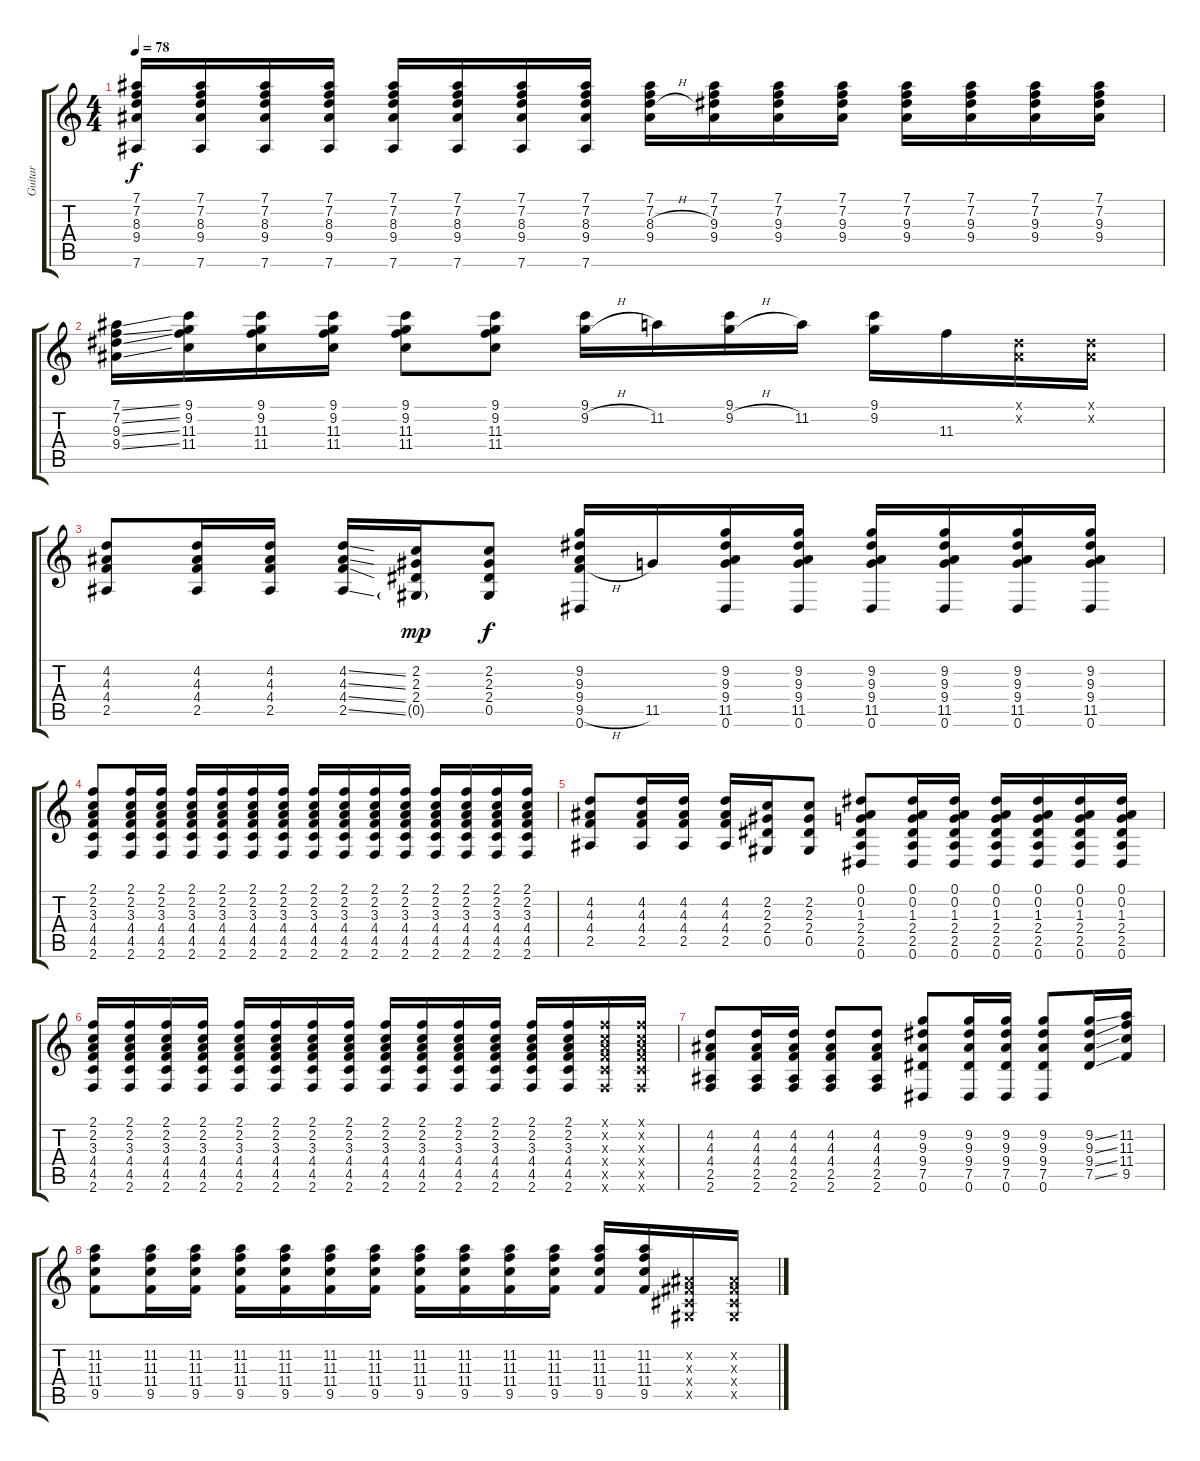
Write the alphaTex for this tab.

\track ("Guitar" "Guitar") {instrument electricguitarjazz}
\staff {score tabs}
\tuning (Eb4 Bb3 Gb3 Db3 Ab2 Eb2) {hide}
\ts (4 4)
\tempo 78
\clef g2
\ks c
(7.1 7.2 8.3 9.4 7.6).16{dy f} (7.1 7.2 8.3 9.4 7.6).16 (7.1 7.2 8.3 9.4 7.6).16 (7.1 7.2 8.3 9.4 7.6).16 (7.1 7.2 8.3 9.4 7.6).16 (7.1 7.2 8.3 9.4 7.6).16 (7.1 7.2 8.3 9.4 7.6).16 (7.1 7.2 8.3 9.4 7.6).16 (7.1 7.2 8.3{h} 9.4).16 (7.1 7.2 9.3 9.4).16 (7.1 7.2 9.3 9.4).16 (7.1 7.2 9.3 9.4).16 (7.1 7.2 9.3 9.4).16 (7.1 7.2 9.3 9.4).16 (7.1 7.2 9.3 9.4).16 (7.1 7.2 9.3 9.4).16 |
(7.1{ss} 7.2{ss} 9.3{ss} 9.4{ss}).16 (9.1 9.2 11.3 11.4).16 (9.1 9.2 11.3 11.4).16 (9.1 9.2 11.3 11.4).16 (9.1 9.2 11.3 11.4).8 (9.1 9.2 11.3 11.4).8 (9.1 9.2{h}).16 11.2.16 (9.1 9.2{h}).16 11.2.16 (9.1 9.2).16 11.3.16 (0.1{x} 0.2{x}).16 (0.1{x} 0.2{x}).16 |
(4.2 4.3 4.4 2.5).8 (4.2 4.3 4.4 2.5).16 (4.2 4.3 4.4 2.5).16 (4.2{ss} 4.3{ss} 4.4{ss} 2.5{ss}).16 (2.2 2.3 2.4 0.5{g}).16{dy mp} (2.2 2.3 2.4 0.5).8{dy f} (9.2 9.3 9.4 9.5{h} 0.6).16 11.5.16 (9.2 9.3 9.4 11.5 0.6).16 (9.2 9.3 9.4 11.5 0.6).16 (9.2 9.3 9.4 11.5 0.6).16 (9.2 9.3 9.4 11.5 0.6).16 (9.2 9.3 9.4 11.5 0.6).16 (9.2 9.3 9.4 11.5 0.6).16 |
(2.1 2.2 3.3 4.4 4.5 2.6).8 (2.1 2.2 3.3 4.4 4.5 2.6).16 (2.1 2.2 3.3 4.4 4.5 2.6).16 (2.1 2.2 3.3 4.4 4.5 2.6).16 (2.1 2.2 3.3 4.4 4.5 2.6).16 (2.1 2.2 3.3 4.4 4.5 2.6).16 (2.1 2.2 3.3 4.4 4.5 2.6).16 (2.1 2.2 3.3 4.4 4.5 2.6).16 (2.1 2.2 3.3 4.4 4.5 2.6).16 (2.1 2.2 3.3 4.4 4.5 2.6).16 (2.1 2.2 3.3 4.4 4.5 2.6).16 (2.1 2.2 3.3 4.4 4.5 2.6).16 (2.1 2.2 3.3 4.4 4.5 2.6).16 (2.1 2.2 3.3 4.4 4.5 2.6).16 (2.1 2.2 3.3 4.4 4.5 2.6).16 |
(4.2 4.3 4.4 2.5).8 (4.2 4.3 4.4 2.5).16 (4.2 4.3 4.4 2.5).16 (4.2 4.3 4.4 2.5).16 (2.2 2.3 2.4 0.5).16 (2.2 2.3 2.4 0.5).8 (0.1 0.2 1.3 2.4 2.5 0.6).8 (0.1 0.2 1.3 2.4 2.5 0.6).16 (0.1 0.2 1.3 2.4 2.5 0.6).16 (0.1 0.2 1.3 2.4 2.5 0.6).16 (0.1 0.2 1.3 2.4 2.5 0.6).16 (0.1 0.2 1.3 2.4 2.5 0.6).16 (0.1 0.2 1.3 2.4 2.5 0.6).16 |
(2.1 2.2 3.3 4.4 4.5 2.6).16 (2.1 2.2 3.3 4.4 4.5 2.6).16 (2.1 2.2 3.3 4.4 4.5 2.6).16 (2.1 2.2 3.3 4.4 4.5 2.6).16 (2.1 2.2 3.3 4.4 4.5 2.6).16 (2.1 2.2 3.3 4.4 4.5 2.6).16 (2.1 2.2 3.3 4.4 4.5 2.6).16 (2.1 2.2 3.3 4.4 4.5 2.6).16 (2.1 2.2 3.3 4.4 4.5 2.6).16 (2.1 2.2 3.3 4.4 4.5 2.6).16 (2.1 2.2 3.3 4.4 4.5 2.6).16 (2.1 2.2 3.3 4.4 4.5 2.6).16 (2.1 2.2 3.3 4.4 4.5 2.6).16 (2.1 2.2 3.3 4.4 4.5 2.6).16 (2.1{x} 2.2{x} 3.3{x} 4.4{x} 4.5{x} 2.6{x}).16 (2.1{x} 2.2{x} 3.3{x} 4.4{x} 4.5{x} 2.6{x}).16 |
(4.2 4.3 4.4 2.5 2.6).8 (4.2 4.3 4.4 2.5 2.6).16 (4.2 4.3 4.4 2.5 2.6).16 (4.2 4.3 4.4 2.5 2.6).8 (4.2 4.3 4.4 2.5 2.6).8 (9.2 9.3 9.4 7.5 0.6).8 (9.2 9.3 9.4 7.5 0.6).16 (9.2 9.3 9.4 7.5 0.6).16 (9.2 9.3 9.4 7.5 0.6).8 (9.2{ss} 9.3{ss} 9.4{ss} 7.5{ss}).16 (11.2 11.3 11.4 9.5).16 |
(11.2 11.3 11.4 9.5).8 (11.2 11.3 11.4 9.5).16 (11.2 11.3 11.4 9.5).16 (11.2 11.3 11.4 9.5).16 (11.2 11.3 11.4 9.5).16 (11.2 11.3 11.4 9.5).16 (11.2 11.3 11.4 9.5).16 (11.2 11.3 11.4 9.5).16 (11.2 11.3 11.4 9.5).16 (11.2 11.3 11.4 9.5).16 (11.2 11.3 11.4 9.5).16 (11.2 11.3 11.4 9.5).16 (11.2 11.3 11.4 9.5).16 (0.2{x} 0.3{x} 0.4{x} 0.5{x}).16 (0.2{x} 0.3{x} 0.4{x} 0.5{x}).16
